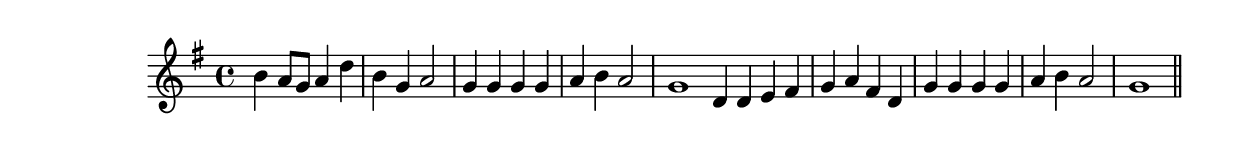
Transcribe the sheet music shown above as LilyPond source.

\version "2.14.0"
%{\header {
  title = "Chorale, `Liebster Jesu, wir sind hier'"
  composer = "J.S. Bach"
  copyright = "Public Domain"
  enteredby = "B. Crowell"
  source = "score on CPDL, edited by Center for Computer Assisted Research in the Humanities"
}%}
\score{{\key g \major
\time 4/4
%{\tempo 4=120
%}\relative b' {
  b4 a8 g a4 d | b4 g a2 | g4 g g g | a b a2 | g1 \bar ":|"
  d4 d e fis | g a fis d | g g g g | a b a2 | g1 
  \bar "||"
}
}}